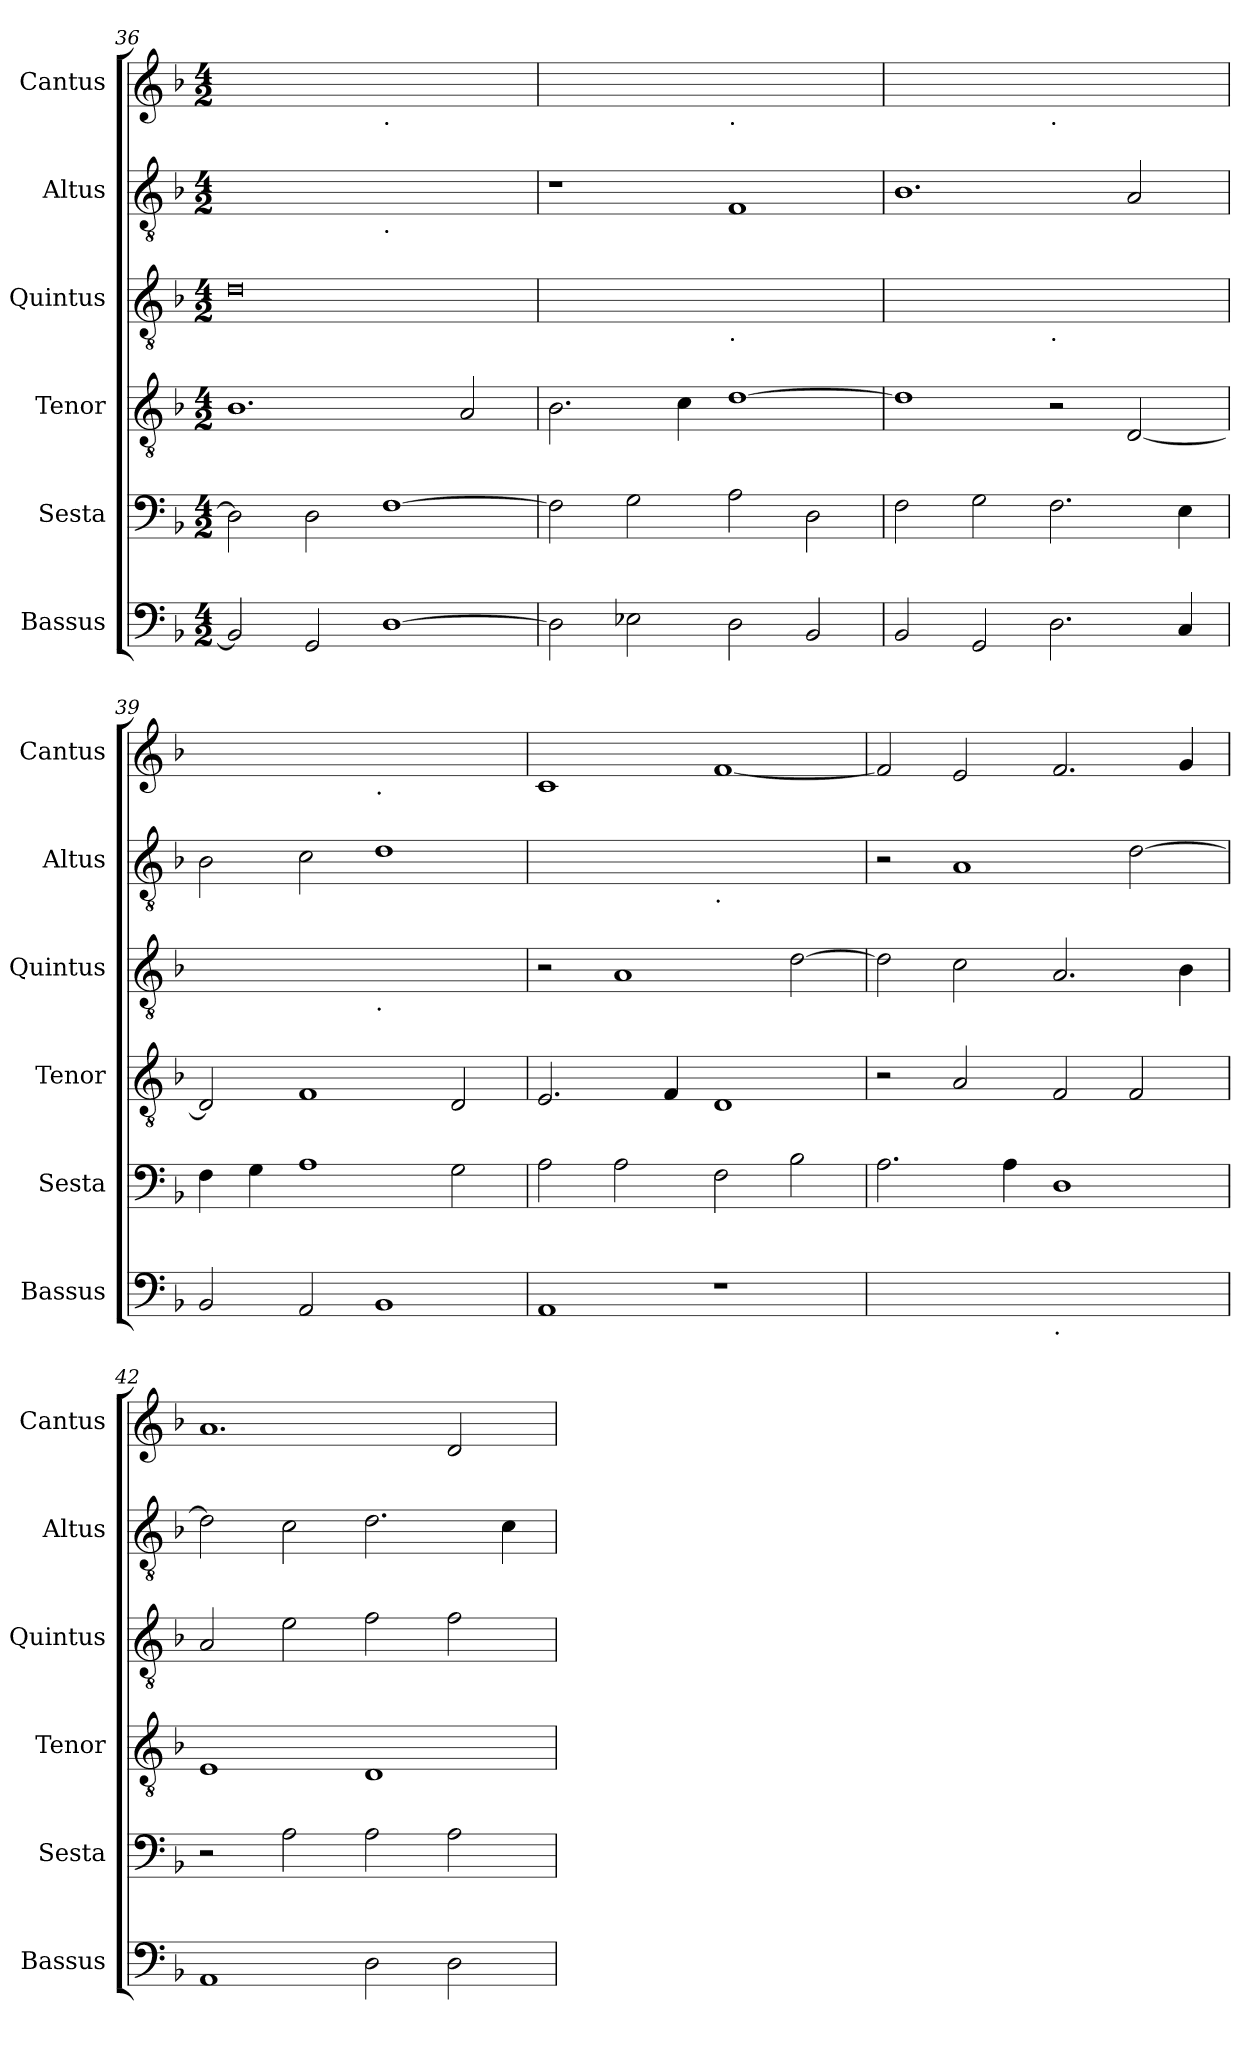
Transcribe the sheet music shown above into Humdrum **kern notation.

**kern	**kern	**kern	**kern	**kern	**kern
*part6	*part5	*part4	*part3	*part2	*part1
*staff6	*staff5	*staff4	*staff3	*staff2	*staff1
*I"Bassus	*I"Sesta	*I"Tenor	*I"Quintus	*I"Altus	*I"Cantus
*I'Bassus	*I'Sesta	*I'Tenor	*I'Quintus	*I'Altus	*I'Cantus
*clefF4	*clefF4	*clefGv2	*clefGv2	*clefGv2	*clefG2
*k[b-]	*k[b-]	*k[b-]	*k[b-]	*k[b-]	*k[b-]
*F:	*F:	*F:	*F:	*F:	*F:
*M4/2	*M4/2	*M4/2	*M4/2	*M4/2	*M4/2
=36	=36	=36	=36	=36	=36
*	*	*	*	*^	*^
2BB-/]	2D\]	1.B-	0d	0ryy	1ryy	0ryy	1ryy
2GG/	2D\	.	.	.	.	.	.
!	!	!	!	!	!	!	!LO:TX:b:t=.
!	!	!	!	!	!LO:TX:b:t=.	!	!
[1D	[1F	.	.	.	1ryy	.	1ryy
.	.	2A/	.	.	.	.	.
*	*	*	*	*v	*v	*	*
=37	=37	=37	=37	=37	=37	=37
*	*	*	*^	*	*	*
2D\]	2F\]	2.B-\	0ryy	1ryy	1r	0ryy	1ryy
2E-X\	2G\	.	.	.	.	.	.
.	.	4c\	.	.	.	.	.
!	!	!	!	!	!	!	!LO:TX:b:t=.
!	!	!	!	!LO:TX:b:t=.	!	!	!
2D\	2A\	[1d	.	1ryy	1F	.	1ryy
2BB-/	2D\	.	.	.	.	.	.
=38	=38	=38	=38	=38	=38	=38	=38
2BB-/	2F\	1d]	0ryy	1ryy	1.B-	0ryy	1ryy
2GG/	2G\	.	.	.	.	.	.
!	!	!	!	!	!	!	!LO:TX:b:t=.
!	!	!	!	!LO:TX:b:t=.	!	!	!
2.D\	2.F\	2r	.	1ryy	.	.	1ryy
.	.	[2D/	.	.	2A/	.	.
4C/	4E\	.	.	.	.	.	.
=39	=39	=39	=39	=39	=39	=39	=39
2BB-/	4F\	2D/]	0ryy	1ryy	2B-\	0ryy	1ryy
.	4G\	.	.	.	.	.	.
2AA/	1A	1F	.	.	2c\	.	.
!	!	!	!	!	!	!	!LO:TX:b:t=.
!	!	!	!	!LO:TX:b:t=.	!	!	!
1BB-	.	.	.	1ryy	1d	.	1ryy
.	2G\	2D/	.	.	.	.	.
*	*	*	*v	*v	*	*v	*v
=40	=40	=40	=40	=40	=40
*	*	*	*	*^	*
1AA	2A\	2.E/	2r	0ryy	1ryy	1c
.	2A\	.	1A	.	.	.
.	.	4F/	.	.	.	.
!	!	!	!	!	!LO:TX:b:t=.	!
1r	2F\	1D	.	.	1ryy	[1f
.	2B-\	.	[2d\	.	.	.
*	*	*	*	*v	*v	*
=41	=41	=41	=41	=41	=41
*^	*	*	*	*	*
0ryy	1ryy	2.A\	2r	2d\]	2r	2f/]
.	.	.	2A/	2c\	1A	2e/
.	.	4A\	.	.	.	.
!	!LO:TX:b:t=.	!	!	!	!	!
.	1ryy	1D	2F/	2.A/	.	2.f/
.	.	.	2F/	.	[2d\	.
.	.	.	.	4B-\	.	4g/
*v	*v	*	*	*	*	*
=42	=42	=42	=42	=42	=42
1AA	2r	1E	2A/	2d\]	1.a
.	2A\	.	2e\	2c\	.
2D\	2A\	1D	2f\	2.d\	.
2D\	2A\	.	2f\	.	2d/
.	.	.	.	4c\	.
=	=	=	=	=	=
*-	*-	*-	*-	*-	*-
